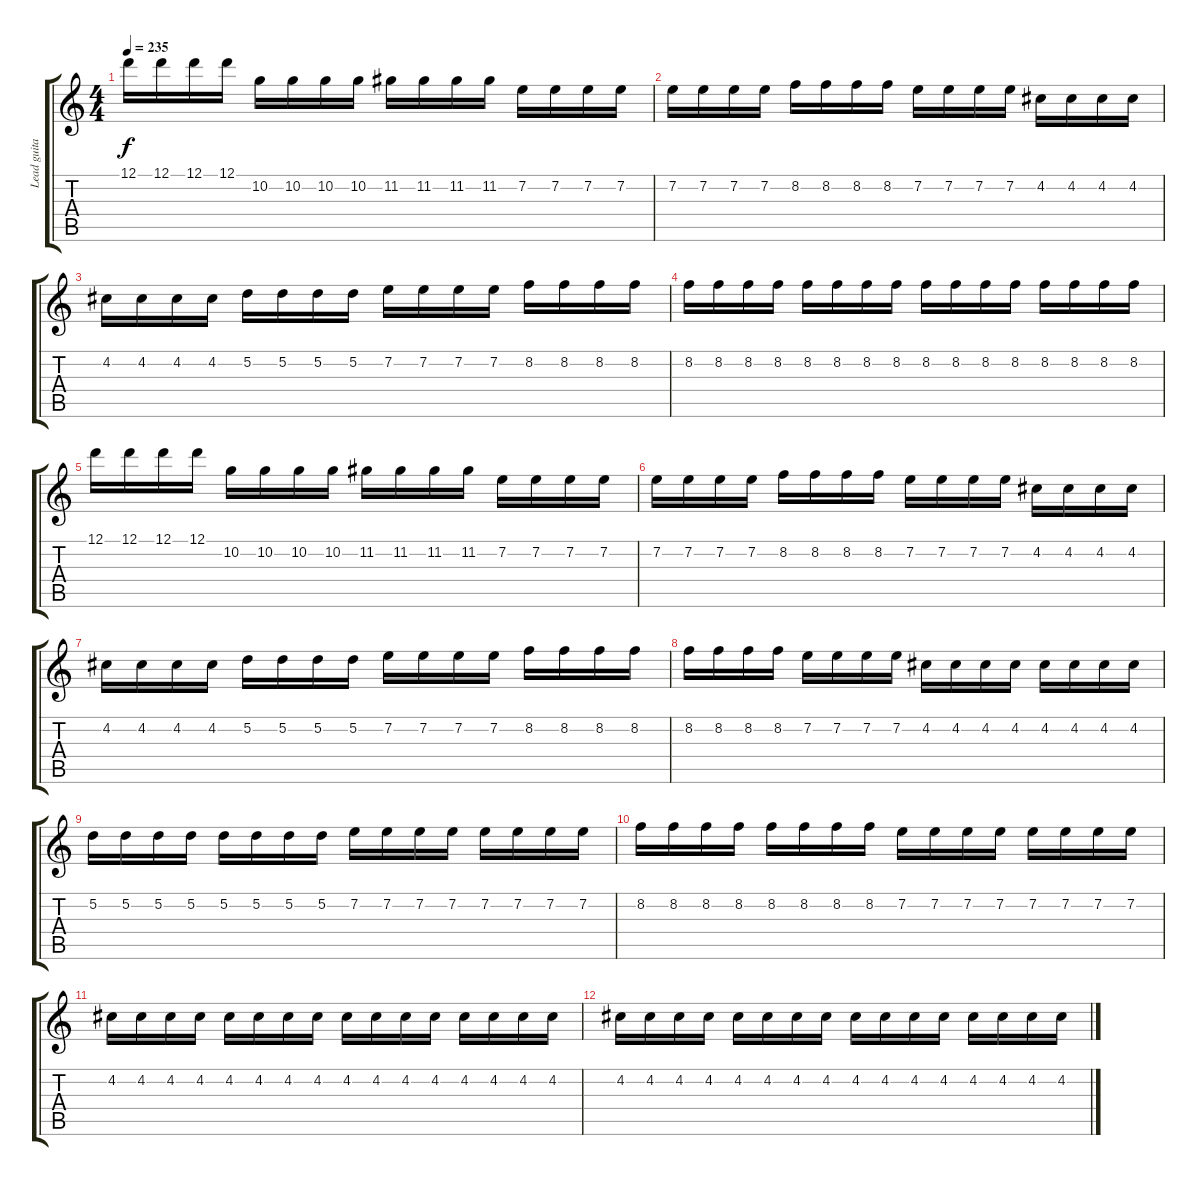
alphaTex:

\track ("Lead guitar 1" "Lead guita") {instrument distortionguitar}
\staff {score tabs}
\tuning (D4 A3 F3 C3 G2 D2) {hide}
\ts (4 4)
\tempo 235
\clef g2
\ks c
12.1.16{dy f} 12.1.16 12.1.16 12.1.16 10.2.16 10.2.16 10.2.16 10.2.16 11.2.16 11.2.16 11.2.16 11.2.16 7.2.16 7.2.16 7.2.16 7.2.16 |
7.2.16 7.2.16 7.2.16 7.2.16 8.2.16 8.2.16 8.2.16 8.2.16 7.2.16 7.2.16 7.2.16 7.2.16 4.2.16 4.2.16 4.2.16 4.2.16 |
4.2.16 4.2.16 4.2.16 4.2.16 5.2.16 5.2.16 5.2.16 5.2.16 7.2.16 7.2.16 7.2.16 7.2.16 8.2.16 8.2.16 8.2.16 8.2.16 |
8.2.16 8.2.16 8.2.16 8.2.16 8.2.16 8.2.16 8.2.16 8.2.16 8.2.16 8.2.16 8.2.16 8.2.16 8.2.16 8.2.16 8.2.16 8.2.16 |
12.1.16 12.1.16 12.1.16 12.1.16 10.2.16 10.2.16 10.2.16 10.2.16 11.2.16 11.2.16 11.2.16 11.2.16 7.2.16 7.2.16 7.2.16 7.2.16 |
7.2.16 7.2.16 7.2.16 7.2.16 8.2.16 8.2.16 8.2.16 8.2.16 7.2.16 7.2.16 7.2.16 7.2.16 4.2.16 4.2.16 4.2.16 4.2.16 |
4.2.16 4.2.16 4.2.16 4.2.16 5.2.16 5.2.16 5.2.16 5.2.16 7.2.16 7.2.16 7.2.16 7.2.16 8.2.16 8.2.16 8.2.16 8.2.16 |
8.2.16 8.2.16 8.2.16 8.2.16 7.2.16 7.2.16 7.2.16 7.2.16 4.2.16 4.2.16 4.2.16 4.2.16 4.2.16 4.2.16 4.2.16 4.2.16 |
5.2.16 5.2.16 5.2.16 5.2.16 5.2.16 5.2.16 5.2.16 5.2.16 7.2.16 7.2.16 7.2.16 7.2.16 7.2.16 7.2.16 7.2.16 7.2.16 |
8.2.16 8.2.16 8.2.16 8.2.16 8.2.16 8.2.16 8.2.16 8.2.16 7.2.16 7.2.16 7.2.16 7.2.16 7.2.16 7.2.16 7.2.16 7.2.16 |
4.2.16 4.2.16 4.2.16 4.2.16 4.2.16 4.2.16 4.2.16 4.2.16 4.2.16 4.2.16 4.2.16 4.2.16 4.2.16 4.2.16 4.2.16 4.2.16 |
4.2.16 4.2.16 4.2.16 4.2.16 4.2.16 4.2.16 4.2.16 4.2.16 4.2.16 4.2.16 4.2.16 4.2.16 4.2.16 4.2.16 4.2.16 4.2.16
